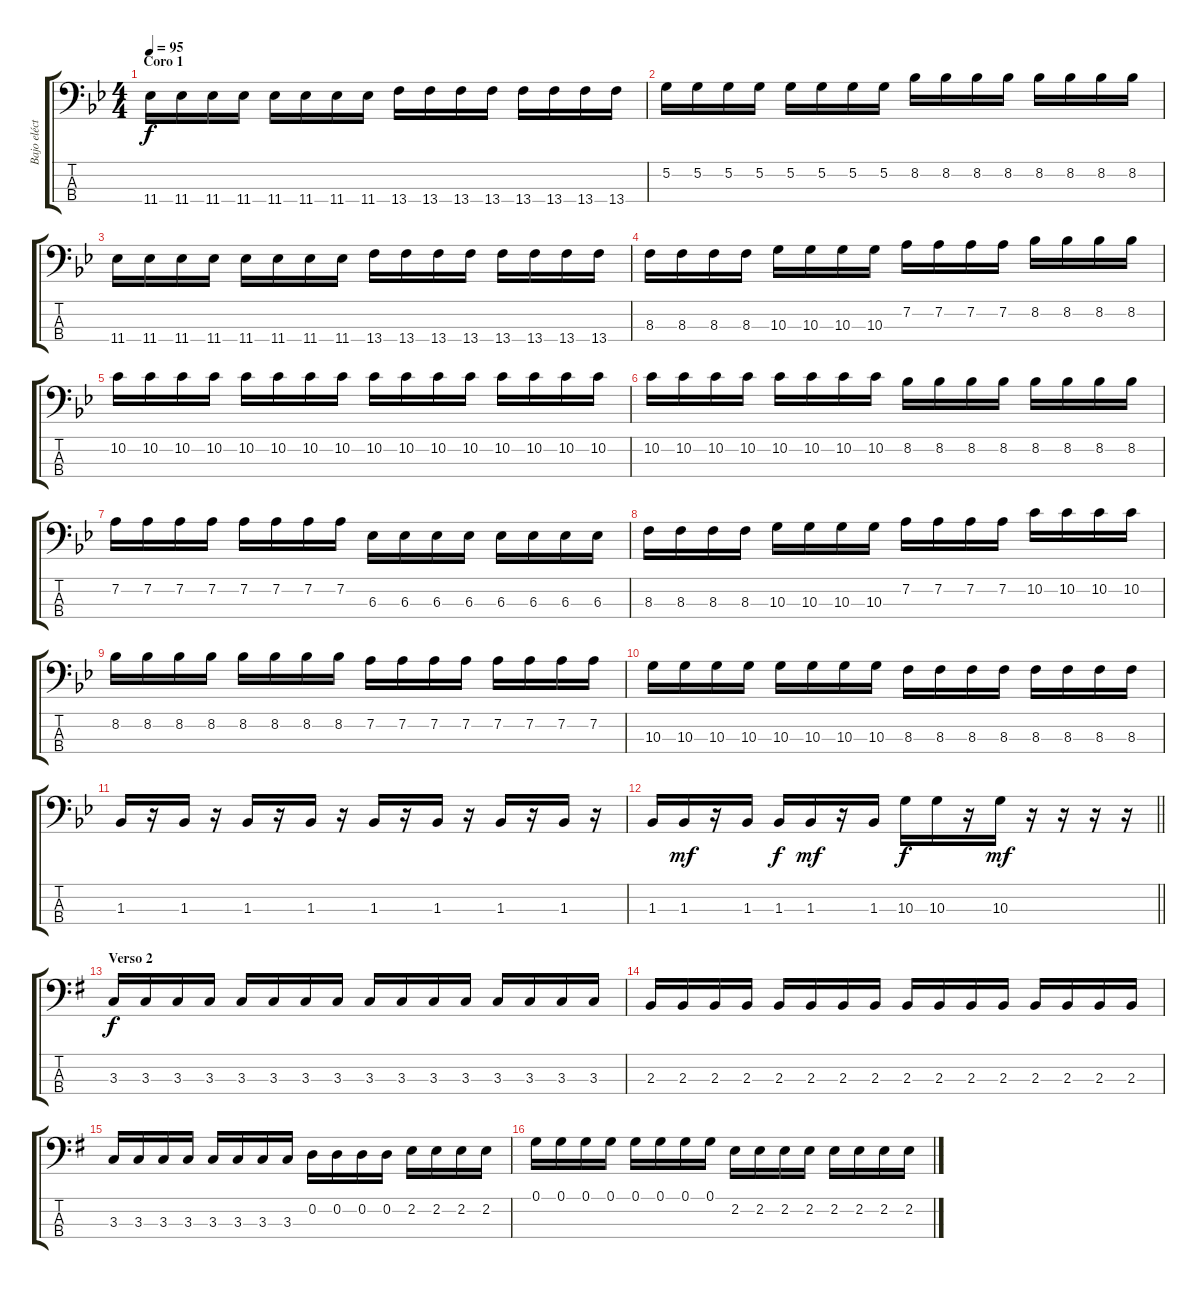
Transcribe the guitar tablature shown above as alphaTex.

\track ("Bajo eléctrico" "Bajo eléct") {instrument electricbasspick}
\staff {score tabs}
\tuning (G2 D2 A1 E1) {hide}
\ts (4 4)
\section ("" "Coro 1")
\tempo 95
\clef f4
\ks bb
11.4.16{dy f} 11.4.16 11.4.16 11.4.16 11.4.16 11.4.16 11.4.16 11.4.16 13.4.16 13.4.16 13.4.16 13.4.16 13.4.16 13.4.16 13.4.16 13.4.16 |
5.2.16 5.2.16 5.2.16 5.2.16 5.2.16 5.2.16 5.2.16 5.2.16 8.2.16 8.2.16 8.2.16 8.2.16 8.2.16 8.2.16 8.2.16 8.2.16 |
11.4.16 11.4.16 11.4.16 11.4.16 11.4.16 11.4.16 11.4.16 11.4.16 13.4.16 13.4.16 13.4.16 13.4.16 13.4.16 13.4.16 13.4.16 13.4.16 |
8.3.16 8.3.16 8.3.16 8.3.16 10.3.16 10.3.16 10.3.16 10.3.16 7.2.16 7.2.16 7.2.16 7.2.16 8.2.16 8.2.16 8.2.16 8.2.16 |
10.2.16 10.2.16 10.2.16 10.2.16 10.2.16 10.2.16 10.2.16 10.2.16 10.2.16 10.2.16 10.2.16 10.2.16 10.2.16 10.2.16 10.2.16 10.2.16 |
10.2.16 10.2.16 10.2.16 10.2.16 10.2.16 10.2.16 10.2.16 10.2.16 8.2.16 8.2.16 8.2.16 8.2.16 8.2.16 8.2.16 8.2.16 8.2.16 |
7.2.16 7.2.16 7.2.16 7.2.16 7.2.16 7.2.16 7.2.16 7.2.16 6.3.16 6.3.16 6.3.16 6.3.16 6.3.16 6.3.16 6.3.16 6.3.16 |
8.3.16 8.3.16 8.3.16 8.3.16 10.3.16 10.3.16 10.3.16 10.3.16 7.2.16 7.2.16 7.2.16 7.2.16 10.2.16 10.2.16 10.2.16 10.2.16 |
8.2.16 8.2.16 8.2.16 8.2.16 8.2.16 8.2.16 8.2.16 8.2.16 7.2.16 7.2.16 7.2.16 7.2.16 7.2.16 7.2.16 7.2.16 7.2.16 |
10.3.16 10.3.16 10.3.16 10.3.16 10.3.16 10.3.16 10.3.16 10.3.16 8.3.16 8.3.16 8.3.16 8.3.16 8.3.16 8.3.16 8.3.16 8.3.16 |
1.3.16 r.16 1.3.16 r.16 1.3.16 r.16 1.3.16 r.16 1.3.16 r.16 1.3.16 r.16 1.3.16 r.16 1.3.16 r.16 |
\barLineRight lightlight
1.3.16 1.3.16{dy mf} r.16 1.3.16 1.3.16{dy f} 1.3.16{dy mf} r.16 1.3.16 10.3.16{dy f} 10.3.16 r.16 10.3.16{dy mf} r.16 r.16 r.16 r.16 |
\section ("" "Verso 2")
\ks g
3.3.16{dy f} 3.3.16 3.3.16 3.3.16 3.3.16 3.3.16 3.3.16 3.3.16 3.3.16 3.3.16 3.3.16 3.3.16 3.3.16 3.3.16 3.3.16 3.3.16 |
2.3.16 2.3.16 2.3.16 2.3.16 2.3.16 2.3.16 2.3.16 2.3.16 2.3.16 2.3.16 2.3.16 2.3.16 2.3.16 2.3.16 2.3.16 2.3.16 |
3.3.16 3.3.16 3.3.16 3.3.16 3.3.16 3.3.16 3.3.16 3.3.16 0.2.16 0.2.16 0.2.16 0.2.16 2.2.16 2.2.16 2.2.16 2.2.16 |
0.1.16 0.1.16 0.1.16 0.1.16 0.1.16 0.1.16 0.1.16 0.1.16 2.2.16 2.2.16 2.2.16 2.2.16 2.2.16 2.2.16 2.2.16 2.2.16
